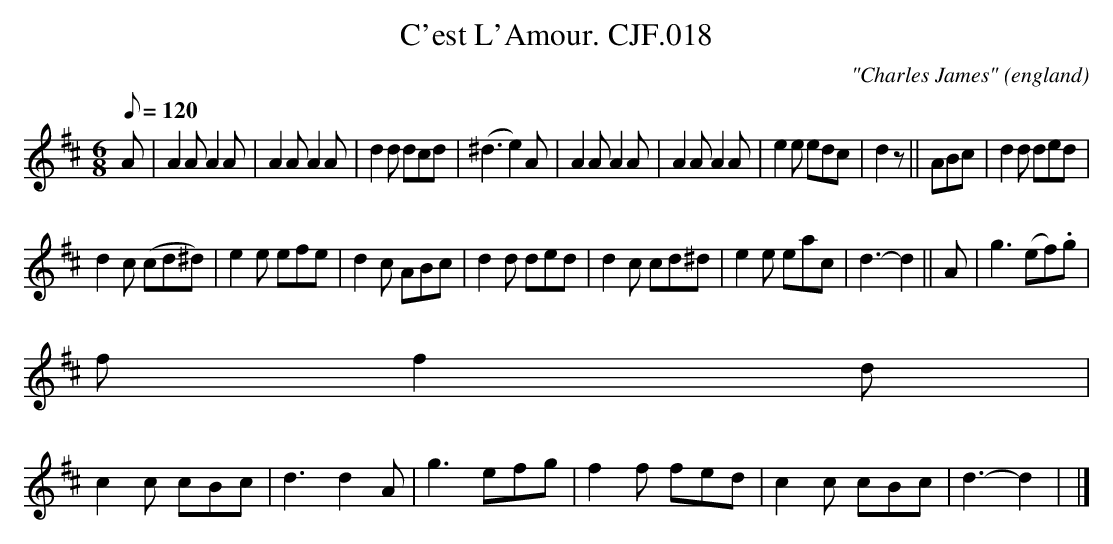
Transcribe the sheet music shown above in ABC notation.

X:1
T:C'est L'Amour. CJF.018
O:england
M:6/8
L:1/8
Q:120
C:"Charles James"
K:D
A|A2AA2A|A2AA2A|d2d dcd|(^d3e2)A|A2AA2A|\
A2AA2A|e2e edc|d2z||ABc|d2d ded|
d2c (cd^d)|e2e efe|d2c ABc|d2d ded|d2c cd^d|e2e eac|d3-d2||A|g3(ef).g|
f
3f2d|
c2c cBc|d3d2A|g3efg|f2f fed|c2c cBc|d3-d2|h|]
